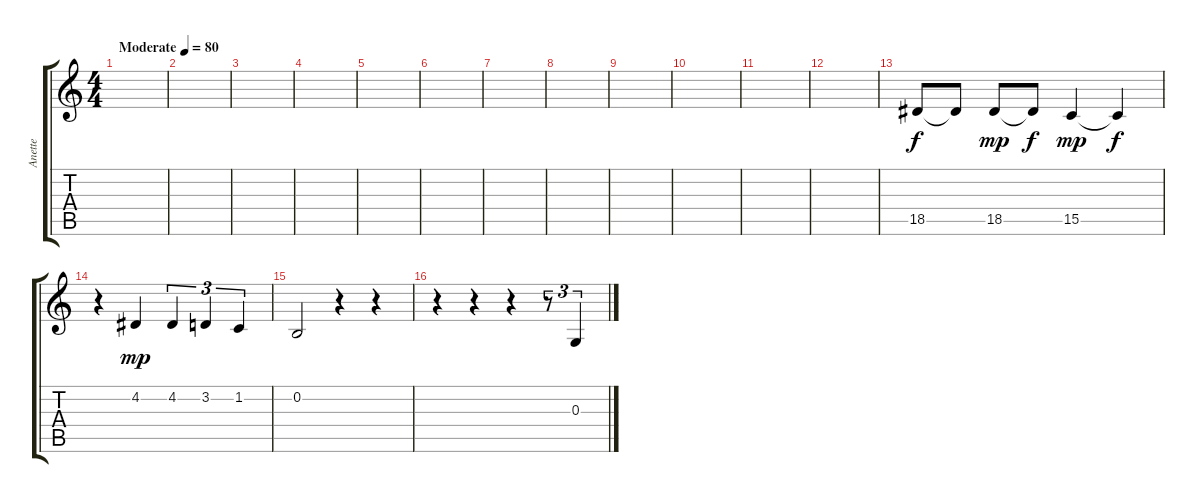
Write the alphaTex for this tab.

\track ("Anette" "Anette") {instrument altosax}
\staff {score tabs}
\tuning (E4 B3 G3 D3 A2 E2) {hide}
\ts (4 4)
\tempo (80 "Moderate")
\clef g2
\ks c
|
|
|
|
|
|
|
|
|
|
|
|
18.5.8 18.5{t}.8{dy f} 18.5.8{dy mp} 18.5{t}.8{dy f} 15.5.4{dy mp} 15.5{t}.4{dy f} |
r.4 4.2.4{dy mp} 4.2.4{tu (3 2)} 3.2.4{tu (3 2)} 1.2.4{tu (3 2)} |
0.2.2 r.4 r.4 |
r.4 r.4 r.4 r.8{tu (3 2)} 0.3.4{tu (3 2)}
